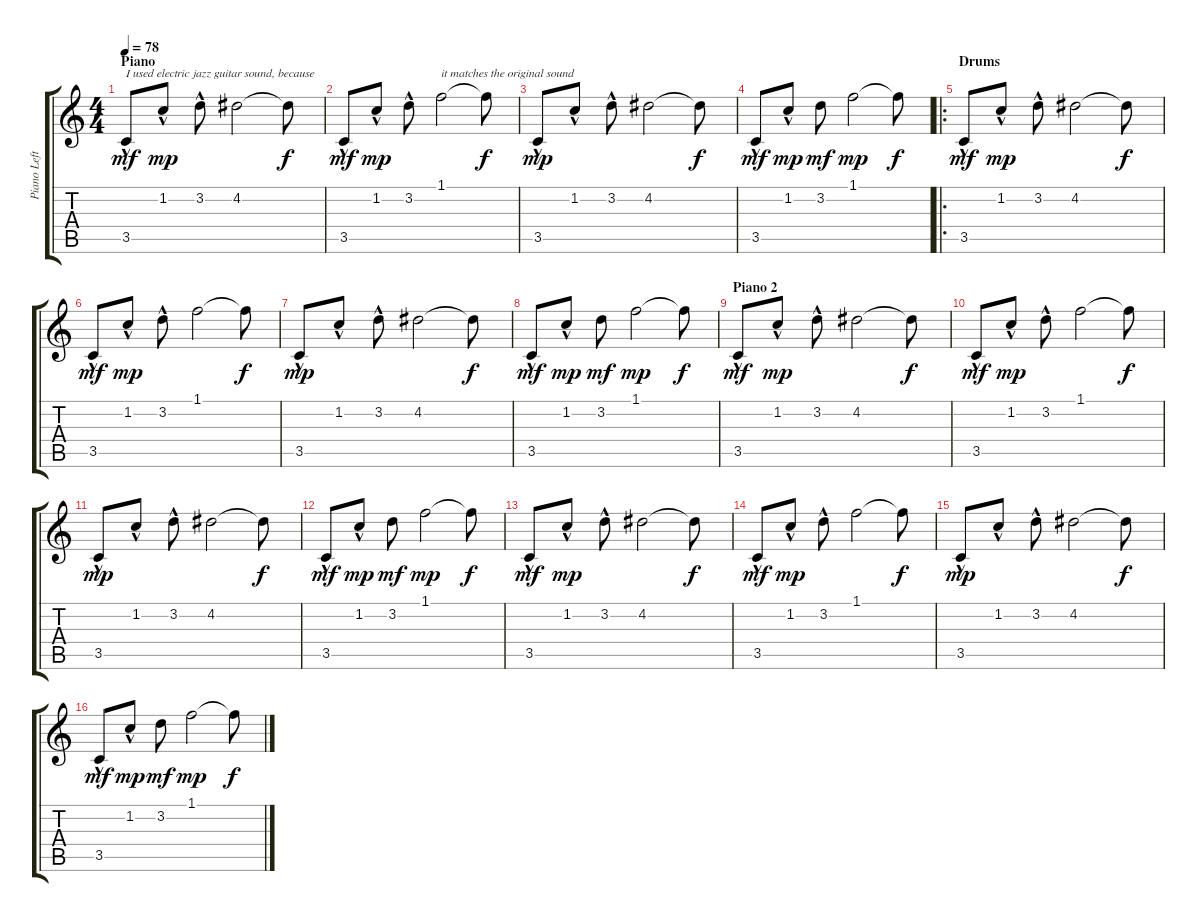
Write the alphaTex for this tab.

\track ("Piano Left Hand" "Piano Left") {instrument electricguitarjazz}
\staff {score tabs}
\tuning (E4 B3 G3 D3 A2 E2) {hide}
\ts (4 4)
\section ("" "Piano")
\tempo 78
\clef g2
\ks c
3.5{hac}.8{txt "I used electric jazz guitar sound, because" dy mf instrument electricguitarjazz} 1.2{hac}.8{dy mp} 3.2{hac}.8 4.2.2 4.2{t}.8{dy f} |
3.5{hac}.8{dy mf} 1.2{hac}.8{dy mp} 3.2{hac}.8 1.1.2{txt "it matches the original sound"} 1.1{t}.8{dy f} |
3.5{hac}.8{dy mp} 1.2{hac}.8 3.2{hac}.8 4.2.2 4.2{t}.8{dy f} |
3.5{hac}.8{dy mf} 1.2{hac}.8{dy mp} 3.2.8{dy mf} 1.1.2{dy mp} 1.1{t}.8{dy f} |
\ro
\section ("" "Drums")
3.5{hac}.8{dy mf} 1.2{hac}.8{dy mp} 3.2{hac}.8 4.2.2 4.2{t}.8{dy f} |
3.5{hac}.8{dy mf} 1.2{hac}.8{dy mp} 3.2{hac}.8 1.1.2 1.1{t}.8{dy f} |
3.5{hac}.8{dy mp} 1.2{hac}.8 3.2{hac}.8 4.2.2 4.2{t}.8{dy f} |
3.5{hac}.8{dy mf} 1.2{hac}.8{dy mp} 3.2.8{dy mf} 1.1.2{dy mp} 1.1{t}.8{dy f} |
\section ("" "Piano 2")
3.5{hac}.8{dy mf} 1.2{hac}.8{dy mp} 3.2{hac}.8 4.2.2 4.2{t}.8{dy f} |
3.5{hac}.8{dy mf} 1.2{hac}.8{dy mp} 3.2{hac}.8 1.1.2 1.1{t}.8{dy f} |
3.5{hac}.8{dy mp} 1.2{hac}.8 3.2{hac}.8 4.2.2 4.2{t}.8{dy f} |
3.5{hac}.8{dy mf} 1.2{hac}.8{dy mp} 3.2.8{dy mf} 1.1.2{dy mp} 1.1{t}.8{dy f} |
3.5{hac}.8{dy mf} 1.2{hac}.8{dy mp} 3.2{hac}.8 4.2.2 4.2{t}.8{dy f} |
3.5{hac}.8{dy mf} 1.2{hac}.8{dy mp} 3.2{hac}.8 1.1.2 1.1{t}.8{dy f} |
3.5{hac}.8{dy mp} 1.2{hac}.8 3.2{hac}.8 4.2.2 4.2{t}.8{dy f} |
3.5{hac}.8{dy mf} 1.2{hac}.8{dy mp} 3.2.8{dy mf} 1.1.2{dy mp} 1.1{t}.8{dy f}
